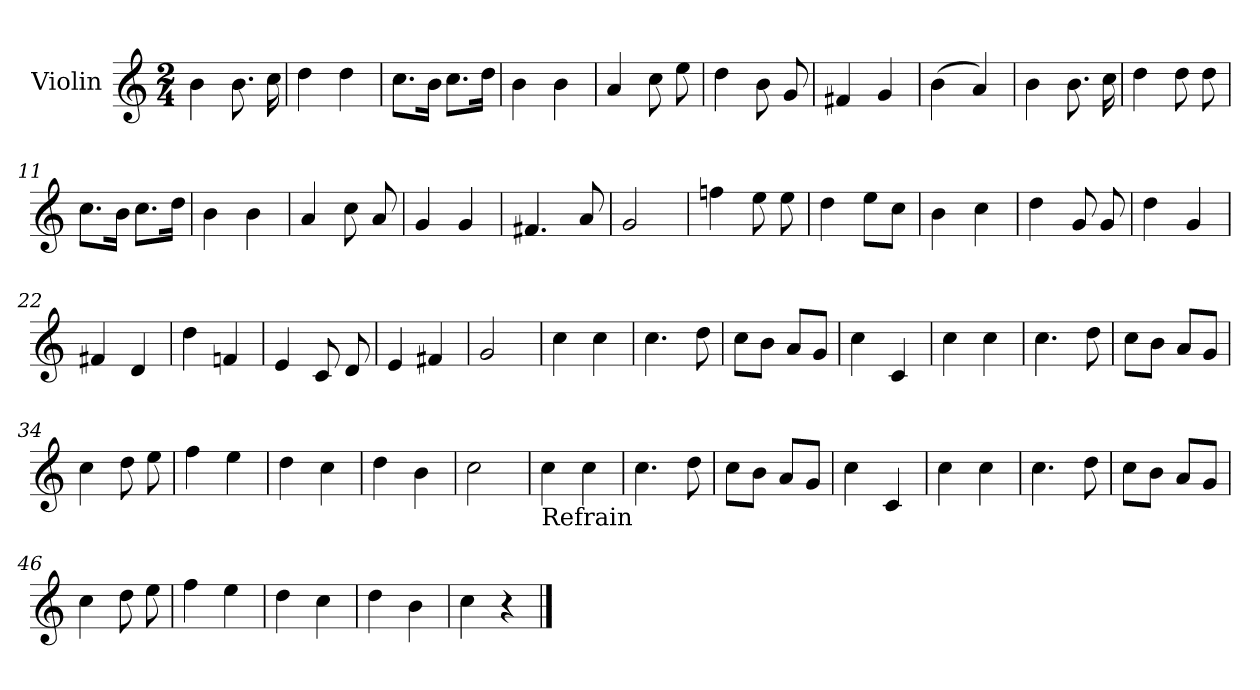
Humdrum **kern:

**kern	**dynam
*part1	*part1
*staff1	*staff1
*I"Violin	*
*I'Vln.	*
*clefG2	*
*M2/4	*
=1	=1
!	!LO:DY:a
4b\	Andantino
8.b\	.
16cc\	.
=2	=2
4dd\	.
4dd\	.
=3	=3
8.ccL	.
16bJk	.
8.ccL	.
16ddJk	.
=4	=4
4b\	.
4b\	.
=5	=5
4a/	.
8cc\	.
8ee\	.
=6	=6
4dd\	.
8b\	.
8g/	.
=7	=7
4f#X/	.
4g/	.
=8	=8
(>4b\	.
4a/)	.
!!LO:LB:g=z
=9	=9
4b\	.
8.b\	.
16cc\	.
=10	=10
4dd\	.
8dd\	.
8dd\	.
=11	=11
8.ccL	.
16bJk	.
8.ccL	.
16ddJk	.
=12	=12
4b\	.
4b\	.
=13	=13
4a/	.
8cc\	.
8a/	.
=14	=14
4g/	.
4g/	.
=15	=15
4.f#X/	.
8a/	.
=16	=16
2g/	.
=17	=17
4ffn\	.
8ee\	.
8ee\	.
!!LO:LB:g=z
=18	=18
4dd\	.
8eeL	.
8ccJ	.
=19	=19
4b\	.
4cc\	.
=20	=20
4dd\	.
8g/	.
8g/	.
=21	=21
4dd\	.
4g/	.
=22	=22
4f#X/	.
4d/	.
=23	=23
4dd\	.
4fn/	.
=24	=24
4e/	.
8c/	.
8d/	.
=25	=25
4e/	.
4f#X/	.
=26	=26
2g/	.
=27	=27
4cc\	.
4cc\	.
=28	=28
4.cc\	.
8dd\	.
!!LO:LB:g=z
=29	=29
8ccL	.
8bJ	.
8aL	.
8gJ	.
=30	=30
4cc\	.
4c/	.
=31	=31
4cc\	.
4cc\	.
=32	=32
4.cc\	.
8dd\	.
=33	=33
8ccL	.
8bJ	.
8aL	.
8gJ	.
=34	=34
4cc\	.
8dd\	.
8ee\	.
=35	=35
4ff\	.
4ee\	.
=36	=36
4dd\	.
4cc\	.
=37	=37
4dd\	.
4b\	.
=38	=38
2cc\	.
=39	=39
!LO:TX:b:t=Refrain	!
4cc\	.
4cc\	.
!!LO:LB:g=z
=40	=40
4.cc\	.
8dd\	.
=41	=41
8ccL	.
8bJ	.
8aL	.
8gJ	.
=42	=42
4cc\	.
4c/	.
=43	=43
4cc\	.
4cc\	.
=44	=44
4.cc\	.
8dd\	.
=45	=45
8ccL	.
8bJ	.
8aL	.
8gJ	.
=46	=46
4cc\	.
8dd\	.
8ee\	.
=47	=47
4ff\	.
4ee\	.
=48	=48
4dd\	.
4cc\	.
=49	=49
4dd\	.
4b\	.
=50	=50
4cc\	.
4r	.
==	==
*-	*-
